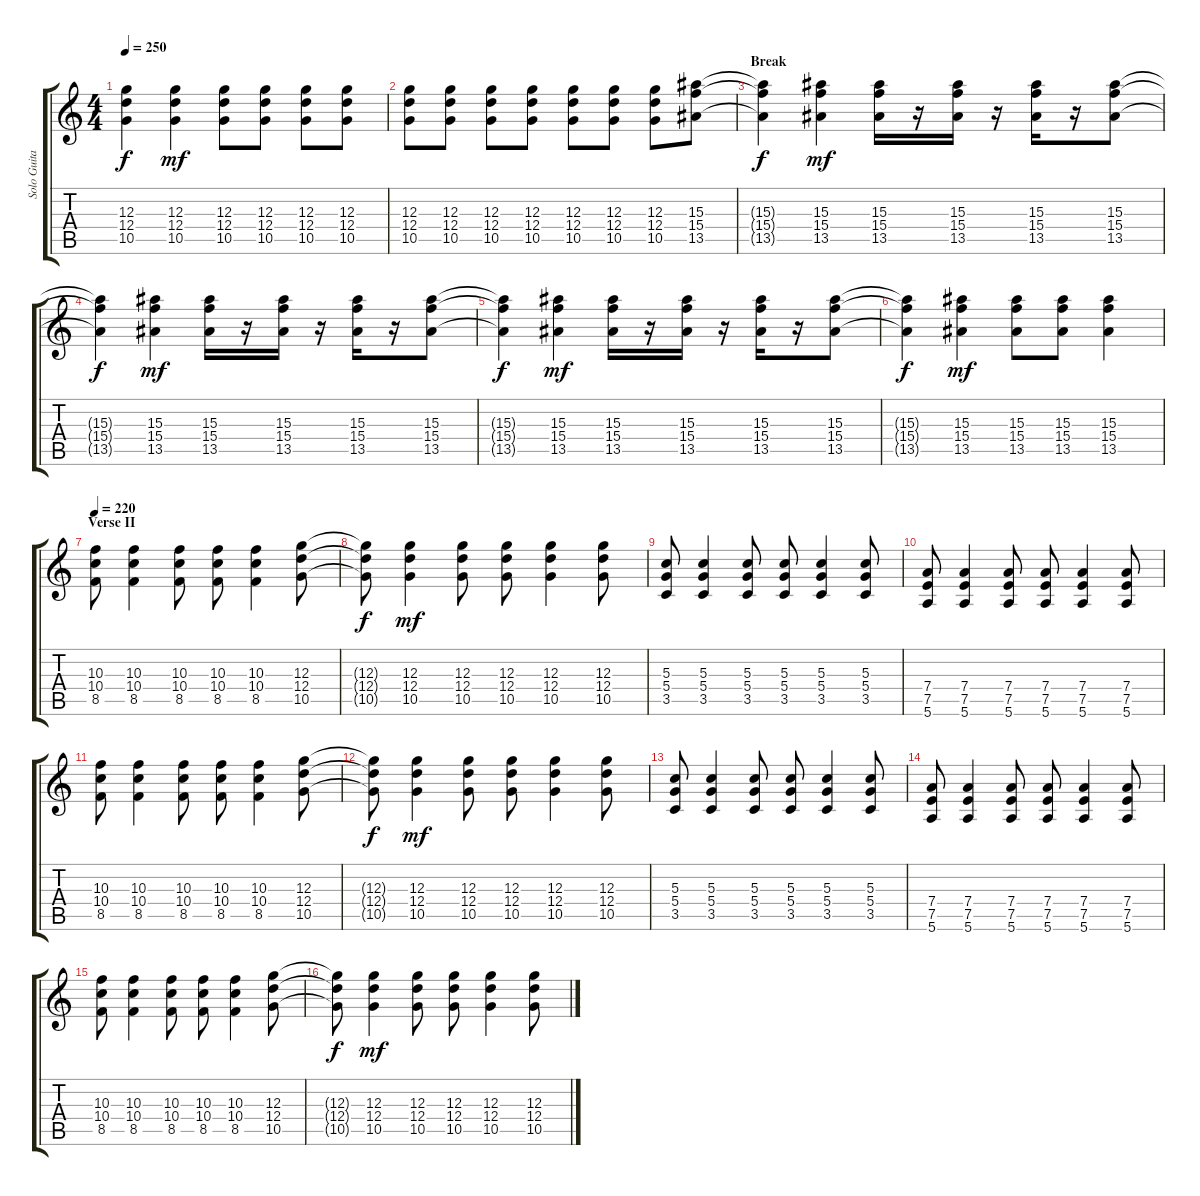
\track ("Solo Guitar" "Solo Guita") {instrument distortionguitar}
\staff {score tabs}
\tuning (E4 B3 G3 D3 A2 E2) {hide}
\ts (4 4)
\tempo 250
\clef g2
\ks c
(12.3{t} 12.4{t} 10.5{t}).4{dy f} (12.3 12.4 10.5).4{dy mf} (12.3 12.4 10.5).8 (12.3 12.4 10.5).8 (12.3 12.4 10.5).8 (12.3 12.4 10.5).8 |
(12.3 12.4 10.5).8 (12.3 12.4 10.5).8 (12.3 12.4 10.5).8 (12.3 12.4 10.5).8 (12.3 12.4 10.5).8 (12.3 12.4 10.5).8 (12.3 12.4 10.5).8 (15.3 15.4 13.5).8 |
\section ("" "Break")
(15.3{t} 15.4{t} 13.5{t}).4{dy f} (15.3 15.4 13.5).4{dy mf} (15.3 15.4 13.5).16 r.16 (15.3 15.4 13.5).16 r.16 (15.3 15.4 13.5).16 r.16 (15.3 15.4 13.5).8 |
(15.3{t} 15.4{t} 13.5{t}).4{dy f} (15.3 15.4 13.5).4{dy mf} (15.3 15.4 13.5).16 r.16 (15.3 15.4 13.5).16 r.16 (15.3 15.4 13.5).16 r.16 (15.3 15.4 13.5).8 |
(15.3{t} 15.4{t} 13.5{t}).4{dy f} (15.3 15.4 13.5).4{dy mf} (15.3 15.4 13.5).16 r.16 (15.3 15.4 13.5).16 r.16 (15.3 15.4 13.5).16 r.16 (15.3 15.4 13.5).8 |
(15.3{t} 15.4{t} 13.5{t}).4{dy f} (15.3 15.4 13.5).4{dy mf} (15.3 15.4 13.5).8 (15.3 15.4 13.5).8 (15.3 15.4 13.5).4 |
\section ("" "Verse II")
\tempo 220
(10.3 10.4 8.5).8 (10.3 10.4 8.5).4 (10.3 10.4 8.5).8 (10.3 10.4 8.5).8 (10.3 10.4 8.5).4 (12.3 12.4 10.5).8 |
(12.3{t} 12.4{t} 10.5{t}).8{dy f} (12.3 12.4 10.5).4{dy mf} (12.3 12.4 10.5).8 (12.3 12.4 10.5).8 (12.3 12.4 10.5).4 (12.3 12.4 10.5).8 |
(5.3 5.4 3.5).8 (5.3 5.4 3.5).4 (5.3 5.4 3.5).8 (5.3 5.4 3.5).8 (5.3 5.4 3.5).4 (5.3 5.4 3.5).8 |
(7.4 7.5 5.6).8 (7.4 7.5 5.6).4 (7.4 7.5 5.6).8 (7.4 7.5 5.6).8 (7.4 7.5 5.6).4 (7.4 7.5 5.6).8 |
(10.3 10.4 8.5).8 (10.3 10.4 8.5).4 (10.3 10.4 8.5).8 (10.3 10.4 8.5).8 (10.3 10.4 8.5).4 (12.3 12.4 10.5).8 |
(12.3{t} 12.4{t} 10.5{t}).8{dy f} (12.3 12.4 10.5).4{dy mf} (12.3 12.4 10.5).8 (12.3 12.4 10.5).8 (12.3 12.4 10.5).4 (12.3 12.4 10.5).8 |
(5.3 5.4 3.5).8 (5.3 5.4 3.5).4 (5.3 5.4 3.5).8 (5.3 5.4 3.5).8 (5.3 5.4 3.5).4 (5.3 5.4 3.5).8 |
(7.4 7.5 5.6).8 (7.4 7.5 5.6).4 (7.4 7.5 5.6).8 (7.4 7.5 5.6).8 (7.4 7.5 5.6).4 (7.4 7.5 5.6).8 |
(10.3 10.4 8.5).8 (10.3 10.4 8.5).4 (10.3 10.4 8.5).8 (10.3 10.4 8.5).8 (10.3 10.4 8.5).4 (12.3 12.4 10.5).8 |
(12.3{t} 12.4{t} 10.5{t}).8{dy f} (12.3 12.4 10.5).4{dy mf} (12.3 12.4 10.5).8 (12.3 12.4 10.5).8 (12.3 12.4 10.5).4 (12.3 12.4 10.5).8
